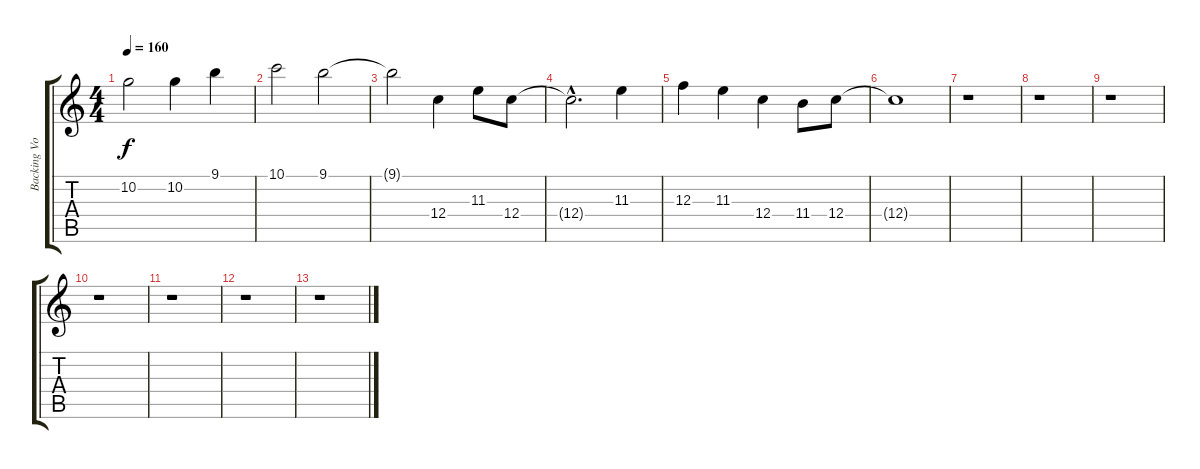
\track ("Backing Vocals #1" "Backing Vo") {instrument overdrivenguitar}
\staff {score tabs}
\tuning (D4 A3 F3 C3 G2 D2) {hide}
\ts (4 4)
\tempo 160
\clef g2
\ks aminor
10.2.2{dy f} 10.2.4 9.1.4 |
10.1.2 9.1.2 |
9.1{t}.2 12.4.4 11.3.8 12.4.8 |
12.4{hac t}.2{d} 11.3.4 |
12.3.4 11.3.4 12.4.4 11.4.8 12.4.8 |
12.4{t}.1 |
r.1 |
r.1 |
r.1 |
r.1 |
r.1 |
r.1 |
r.1
